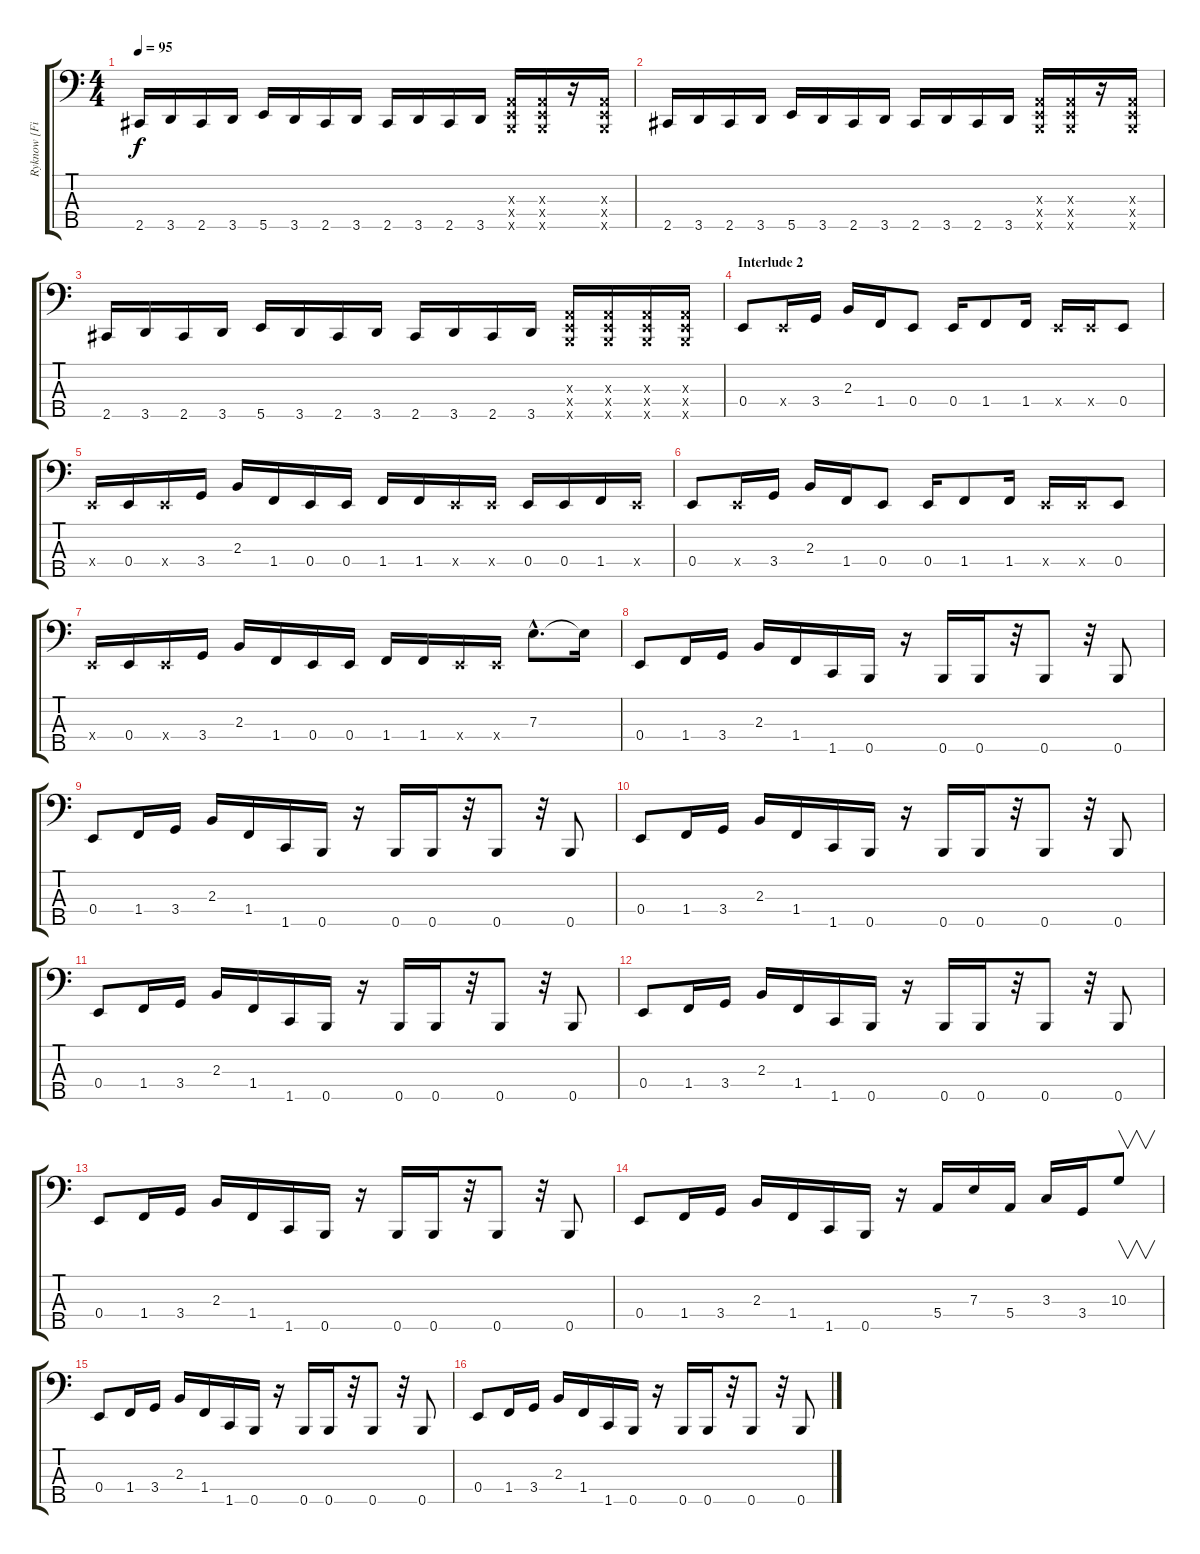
\track ("Ryknow [Finger]" "Ryknow [Fi") {instrument electricbassfinger}
\staff {score tabs}
\tuning (G2 D2 A1 E1 B0) {hide}
\ts (4 4)
\tempo 95
\clef f4
\ks c
2.5.16{dy f} 3.5.16 2.5.16 3.5.16 5.5.16 3.5.16 2.5.16 3.5.16 2.5.16 3.5.16 2.5.16 3.5.16 (0.3{x} 0.4{x} 0.5{x}).16 (0.3{x} 0.4{x} 0.5{x}).16 r.16 (0.3{x} 0.4{x} 0.5{x}).16 |
2.5.16 3.5.16 2.5.16 3.5.16 5.5.16 3.5.16 2.5.16 3.5.16 2.5.16 3.5.16 2.5.16 3.5.16 (0.3{x} 0.4{x} 0.5{x}).16 (0.3{x} 0.4{x} 0.5{x}).16 r.16 (0.3{x} 0.4{x} 0.5{x}).16 |
2.5.16 3.5.16 2.5.16 3.5.16 5.5.16 3.5.16 2.5.16 3.5.16 2.5.16 3.5.16 2.5.16 3.5.16 (0.3{x} 0.4{x} 0.5{x}).16 (0.3{x} 0.4{x} 0.5{x}).16 (0.3{x} 0.4{x} 0.5{x}).16 (0.3{x} 0.4{x} 0.5{x}).16 |
\section ("" "Interlude 2")
0.4.8 0.4{x}.16 3.4.16 2.3.16 1.4.16 0.4.8 0.4.16 1.4.8 1.4.16 0.4{x}.16 0.4{x}.16 0.4.8 |
0.4{x}.16 0.4.16 0.4{x}.16 3.4.16 2.3.16 1.4.16 0.4.16 0.4.16 1.4.16 1.4.16 0.4{x}.16 0.4{x}.16 0.4.16 0.4.16 1.4.16 0.4{x}.16 |
0.4.8 0.4{x}.16 3.4.16 2.3.16 1.4.16 0.4.8 0.4.16 1.4.8 1.4.16 0.4{x}.16 0.4{x}.16 0.4.8 |
0.4{x}.16 0.4.16 0.4{x}.16 3.4.16 2.3.16 1.4.16 0.4.16 0.4.16 1.4.16 1.4.16 0.4{x}.16 0.4{x}.16 7.3{hac}.8{d} 7.3{t}.16 |
0.4.8 1.4.16 3.4.16 2.3.16 1.4.16 1.5.16 0.5.16 r.16 0.5.16 0.5.16 r.32 0.5.8 r.32 0.5.8 |
0.4.8 1.4.16 3.4.16 2.3.16 1.4.16 1.5.16 0.5.16 r.16 0.5.16 0.5.16 r.32 0.5.8 r.32 0.5.8 |
0.4.8 1.4.16 3.4.16 2.3.16 1.4.16 1.5.16 0.5.16 r.16 0.5.16 0.5.16 r.32 0.5.8 r.32 0.5.8 |
0.4.8 1.4.16 3.4.16 2.3.16 1.4.16 1.5.16 0.5.16 r.16 0.5.16 0.5.16 r.32 0.5.8 r.32 0.5.8 |
0.4.8 1.4.16 3.4.16 2.3.16 1.4.16 1.5.16 0.5.16 r.16 0.5.16 0.5.16 r.32 0.5.8 r.32 0.5.8 |
0.4.8 1.4.16 3.4.16 2.3.16 1.4.16 1.5.16 0.5.16 r.16 0.5.16 0.5.16 r.32 0.5.8 r.32 0.5.8 |
0.4.8 1.4.16 3.4.16 2.3.16 1.4.16 1.5.16 0.5.16 r.16 5.4.16 7.3.16 5.4.16 3.3.16 3.4.16 10.3.8{v} |
0.4.8 1.4.16 3.4.16 2.3.16 1.4.16 1.5.16 0.5.16 r.16 0.5.16 0.5.16 r.32 0.5.8 r.32 0.5.8 |
0.4.8 1.4.16 3.4.16 2.3.16 1.4.16 1.5.16 0.5.16 r.16 0.5.16 0.5.16 r.32 0.5.8 r.32 0.5.8
